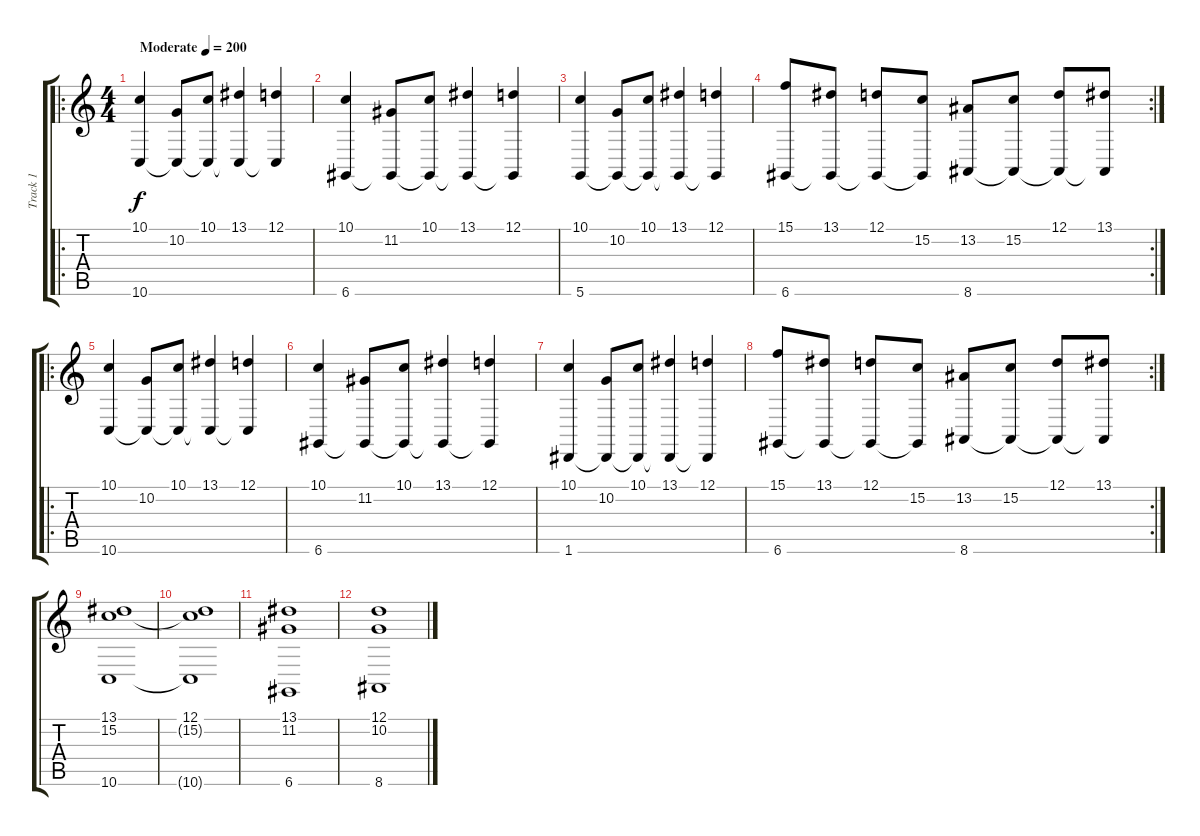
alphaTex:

\track ("Track 1" "Track 1") {instrument stringensemble1}
\staff {score tabs}
\tuning (D4 A3 F3 C3 G2 D2) {hide}
\ro
\ts (4 4)
\tempo (200 "Moderate")
\clef g2
\ks c
(10.1 10.6).4{dy f instrument stringensemble1} (10.2 10.6{t}).8 (10.1 10.6{t}).8 (13.1 10.6{t}).4 (12.1 10.6{t}).4 |
(10.1 6.6).4 (11.2 6.6{t}).8 (10.1 6.6{t}).8 (13.1 6.6{t}).4 (12.1 6.6{t}).4 |
(10.1 5.6).4 (10.2 5.6{t}).8 (10.1 5.6{t}).8 (13.1 5.6{t}).4 (12.1 5.6{t}).4 |
\rc 2
(15.1 6.6).8 (13.1 6.6{t}).8 (12.1 6.6{t}).8 (15.2 6.6{t}).8 (13.2 8.6).8 (15.2 8.6{t}).8 (12.1 8.6{t}).8 (13.1 8.6{t}).8 |
\ro
(10.1 10.6).4 (10.2 10.6{t}).8 (10.1 10.6{t}).8 (13.1 10.6{t}).4 (12.1 10.6{t}).4 |
(10.1 6.6).4 (11.2 6.6{t}).8 (10.1 6.6{t}).8 (13.1 6.6{t}).4 (12.1 6.6{t}).4 |
(10.1 1.6).4 (10.2 1.6{t}).8 (10.1 1.6{t}).8 (13.1 1.6{t}).4 (12.1 1.6{t}).4 |
\rc 2
(15.1 6.6).8 (13.1 6.6{t}).8 (12.1 6.6{t}).8 (15.2 6.6{t}).8 (13.2 8.6).8 (15.2 8.6{t}).8 (12.1 8.6{t}).8 (13.1 8.6{t}).8 |
(13.1 15.2 10.6).1 |
(12.1 15.2{t} 10.6{t}).1 |
(13.1 11.2 6.6).1 |
(12.1 10.2 8.6).1
